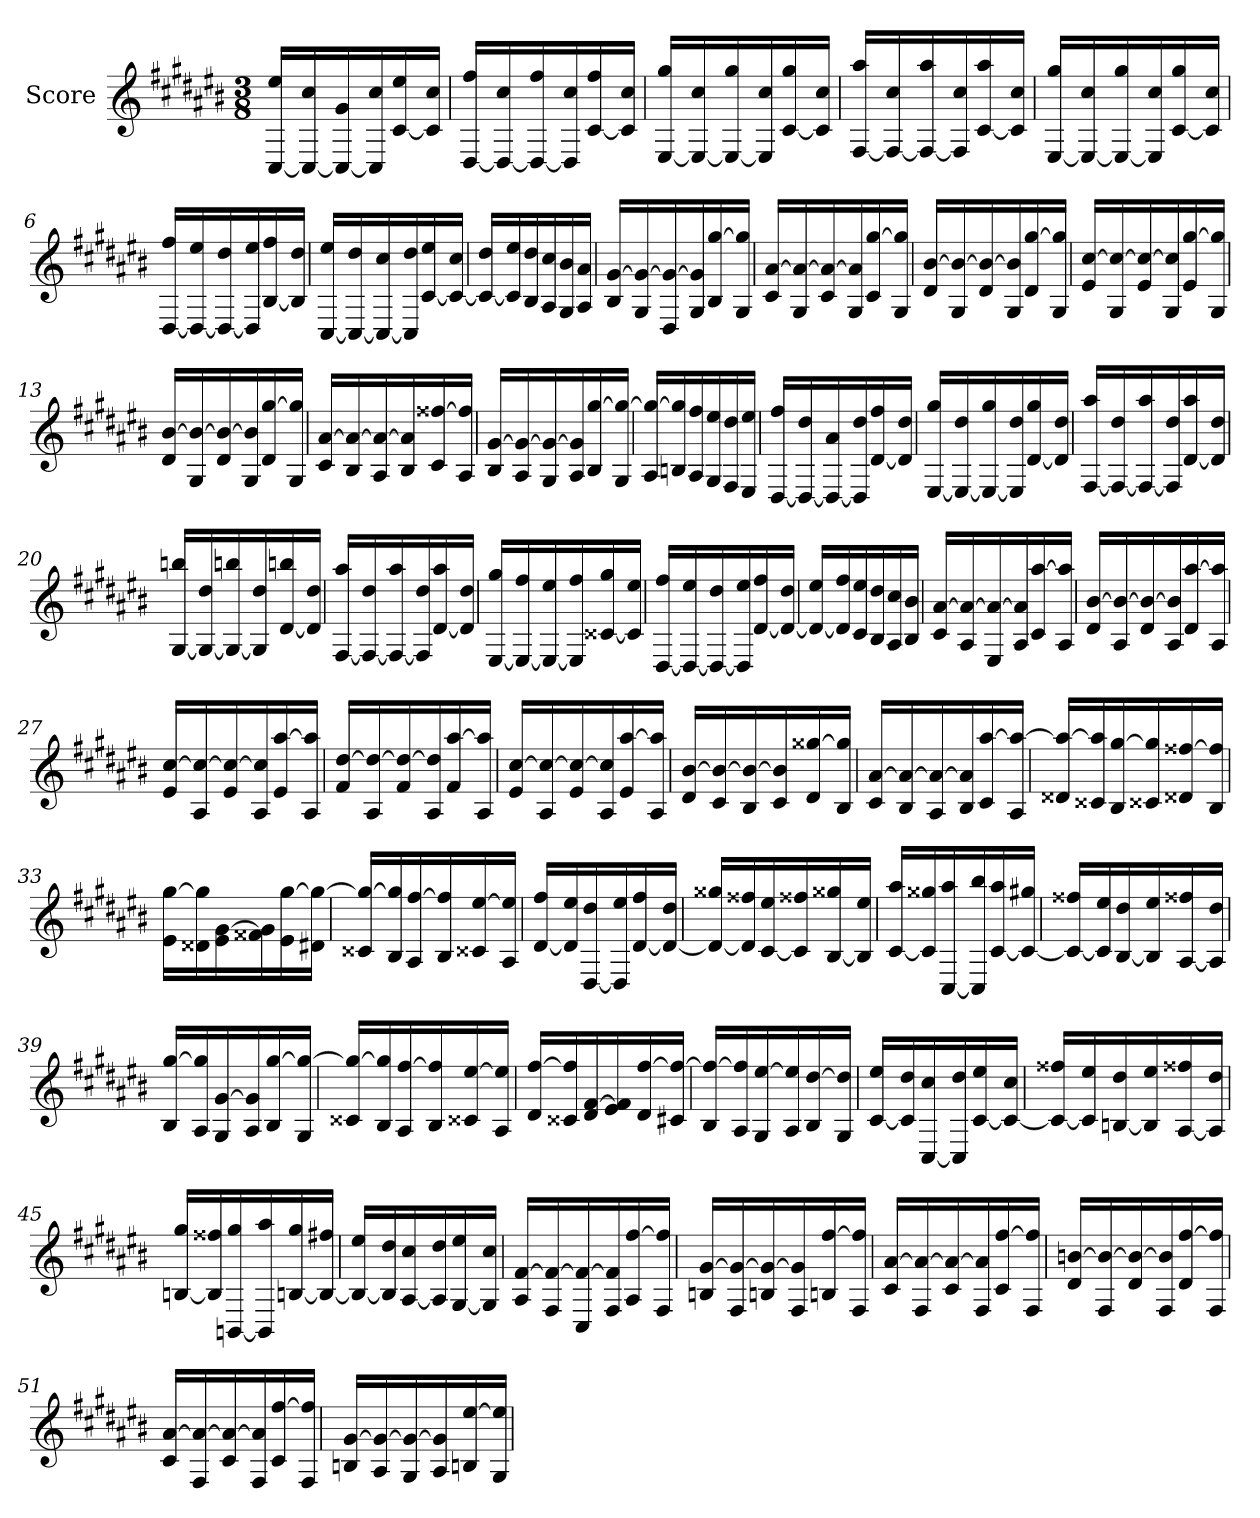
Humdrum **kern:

**kern
*part1
*staff1
*I"Score
*clefG2
*k[f#c#g#d#a#e#b#]
*M3/8
=1
[16C# 16ee#LL
16C#_ 16cc#
16C#_ 16g#
16C#] 16cc#
[16c# 16ee#
16c#] 16cc#JJ
=2
[16D# 16ff#LL
16D#_ 16cc#
16D#_ 16ff#
16D#] 16cc#
[16c# 16ff#
16c#] 16cc#JJ
=3
[16E# 16gg#LL
16E#_ 16cc#
16E#_ 16gg#
16E#] 16cc#
[16c# 16gg#
16c#] 16cc#JJ
=4
[16F# 16aa#LL
16F#_ 16cc#
16F#_ 16aa#
16F#] 16cc#
[16c# 16aa#
16c#] 16cc#JJ
=5
[16E# 16gg#LL
16E#_ 16cc#
16E#_ 16gg#
16E#] 16cc#
[16c# 16gg#
16c#] 16cc#JJ
=6
[16D# 16ff#LL
16D#_ 16ee#
16D#_ 16dd#
16D#] 16ee#
[16B# 16ff#
16B#] 16dd#JJ
=7
[16C# 16ee#LL
16C#_ 16dd#
16C#_ 16cc#
16C#] 16dd#
[16c# 16ee#
16c#_ 16cc#JJ
=8
16c#_ 16dd#LL
16c#] 16ee#
16B# 16dd#
16A# 16cc#
16G# 16b#
16A# 16a#JJ
=9
16B# [16g#LL
16G# 16g#_
16D# 16g#_
16G# 16g#]
16B# [16gg#
16G# 16gg#]JJ
=10
16c# [16a#LL
16G# 16a#_
16c# 16a#_
16G# 16a#]
16c# [16gg#
16G# 16gg#]JJ
=11
16d# [16b#LL
16G# 16b#_
16d# 16b#_
16G# 16b#]
16d# [16gg#
16G# 16gg#]JJ
=12
16e# [16cc#LL
16G# 16cc#_
16e# 16cc#_
16G# 16cc#]
16e# [16gg#
16G# 16gg#]JJ
=13
16d# [16b#LL
16G# 16b#_
16d# 16b#_
16G# 16b#]
16d# [16gg#
16G# 16gg#]JJ
=14
16c# [16a#LL
16B# 16a#_
16A# 16a#_
16B# 16a#]
16c# [16ff##X
16A# 16ff##]JJ
=15
16B# [16g#LL
16A# 16g#_
16G# 16g#_
16A# 16g#]
16B# [16gg#
16G# 16gg#_JJ
=16
16A# 16gg#_LL
16Bn 16gg#]
16A# 16ff#
16G# 16ee#
16F# 16dd#
16E# 16ee#JJ
=17
[16D# 16ff#LL
16D#_ 16dd#
16D#_ 16a#
16D#] 16dd#
[16d# 16ff#
16d#] 16dd#JJ
=18
[16E# 16gg#LL
16E#_ 16dd#
16E#_ 16gg#
16E#] 16dd#
[16d# 16gg#
16d#] 16dd#JJ
=19
[16F# 16aa#LL
16F#_ 16dd#
16F#_ 16aa#
16F#] 16dd#
[16d# 16aa#
16d#] 16dd#JJ
=20
[16G# 16bbnLL
16G#_ 16dd#
16G#_ 16bbn
16G#] 16dd#
[16d# 16bbn
16d#] 16dd#JJ
=21
[16F# 16aa#LL
16F#_ 16dd#
16F#_ 16aa#
16F#] 16dd#
[16d# 16aa#
16d#] 16dd#JJ
=22
[16E# 16gg#LL
16E#_ 16ff#
16E#_ 16ee#
16E#] 16ff#
[16c##X 16gg#
16c##] 16ee#JJ
=23
[16D# 16ff#LL
16D#_ 16ee#
16D#_ 16dd#
16D#] 16ee#
[16d# 16ff#
16d#_ 16dd#JJ
=24
16d#_ 16ee#LL
16d#] 16ff#
16c# 16ee#
16B# 16dd#
16A# 16cc#
16B# 16b#JJ
=25
16c# [16a#LL
16A# 16a#_
16E# 16a#_
16A# 16a#]
16c# [16aa#
16A# 16aa#]JJ
=26
16d# [16b#LL
16A# 16b#_
16d# 16b#_
16A# 16b#]
16d# [16aa#
16A# 16aa#]JJ
=27
16e# [16cc#LL
16A# 16cc#_
16e# 16cc#_
16A# 16cc#]
16e# [16aa#
16A# 16aa#]JJ
=28
16f# [16dd#LL
16A# 16dd#_
16f# 16dd#_
16A# 16dd#]
16f# [16aa#
16A# 16aa#]JJ
=29
16e# [16cc#LL
16A# 16cc#_
16e# 16cc#_
16A# 16cc#]
16e# [16aa#
16A# 16aa#]JJ
=30
16d# [16b#LL
16c# 16b#_
16B# 16b#_
16c# 16b#]
16d# [16gg##X
16B# 16gg##]JJ
=31
16c# [16a#LL
16B# 16a#_
16A# 16a#_
16B# 16a#]
16c# [16aa#
16A# 16aa#_JJ
=32
16d##X 16aa#_LL
16c##X 16aa#]
16B# [16gg#
16c##X 16gg#]
16d##X [16ff##X
16B# 16ff##]JJ
=33
16e# [16gg#LL
16d##X 16gg#]
16e# [16g#
16f##X 16g#]
16e# [16gg#
16d#X 16gg#_JJ
=34
16c##X 16gg#_LL
16B# 16gg#]
16A# [16ff#
16B# 16ff#]
16c##X [16ee#
16A# 16ee#]JJ
=35
[16d# 16ff#LL
16d#] 16ee#
[16D# 16dd#
16D#] 16ee#
[16d# 16ff#
16d#_ 16dd#JJ
=36
16d#_ 16gg##XLL
16d#] 16ff##X
[16c# 16ee#
16c#] 16ff##X
[16B# 16gg##X
16B#] 16ee#JJ
=37
[16c# 16aa#LL
16c#] 16gg##X
[16C# 16aa#
16C#] 16bb#
[16c# 16aa#
16c#_ 16gg#XJJ
=38
16c#_ 16ff##XLL
16c#] 16ee#
[16B# 16dd#
16B#] 16ee#
[16A# 16ff##X
16A#] 16dd#JJ
=39
16B# [16gg#LL
16A# 16gg#]
16G# [16g#
16A# 16g#]
16B# [16gg#
16G# 16gg#_JJ
=40
16c##X 16gg#_LL
16B# 16gg#]
16A# [16ff#
16B# 16ff#]
16c##X [16ee#
16A# 16ee#]JJ
=41
16d# [16ff#LL
16c##X 16ff#]
16d# [16f#
16e# 16f#]
16d# [16ff#
16c#X 16ff#_JJ
=42
16B# 16ff#_LL
16A# 16ff#]
16G# [16ee#
16A# 16ee#]
16B# [16dd#
16G# 16dd#]JJ
=43
[16c# 16ee#LL
16c#] 16dd#
[16C# 16cc#
16C#] 16dd#
[16c# 16ee#
16c#_ 16cc#JJ
=44
16c#_ 16ff##XLL
16c#] 16ee#
[16Bn 16dd#
16B] 16ee#
[16A# 16ff##X
16A#] 16dd#JJ
=45
[16Bn 16gg#LL
16B] 16ff##X
[16BBn 16gg#
16BB] 16aa#
[16Bn 16gg#
16B_ 16ff#XJJ
=46
16Bn_ 16ee#LL
16B] 16dd#
[16A# 16cc#
16A#] 16dd#
[16G# 16ee#
16G#] 16cc#JJ
=47
16A# [16f#LL
16F# 16f#_
16C# 16f#_
16F# 16f#]
16A# [16ff#
16F# 16ff#]JJ
=48
16Bn [16g#LL
16F# 16g#_
16Bn 16g#_
16F# 16g#]
16Bn [16ff#
16F# 16ff#]JJ
=49
16c# [16a#LL
16F# 16a#_
16c# 16a#_
16F# 16a#]
16c# [16ff#
16F# 16ff#]JJ
=50
16d# [16bnLL
16F# 16b_
16d# 16b_
16F# 16b]
16d# [16ff#
16F# 16ff#]JJ
=51
16c# [16a#LL
16F# 16a#_
16c# 16a#_
16F# 16a#]
16c# [16ff#
16F# 16ff#]JJ
=52
16Bn [16g#LL
16A# 16g#_
16G# 16g#_
16A# 16g#]
16Bn [16ee#
16G# 16ee#]JJ
=
*-
